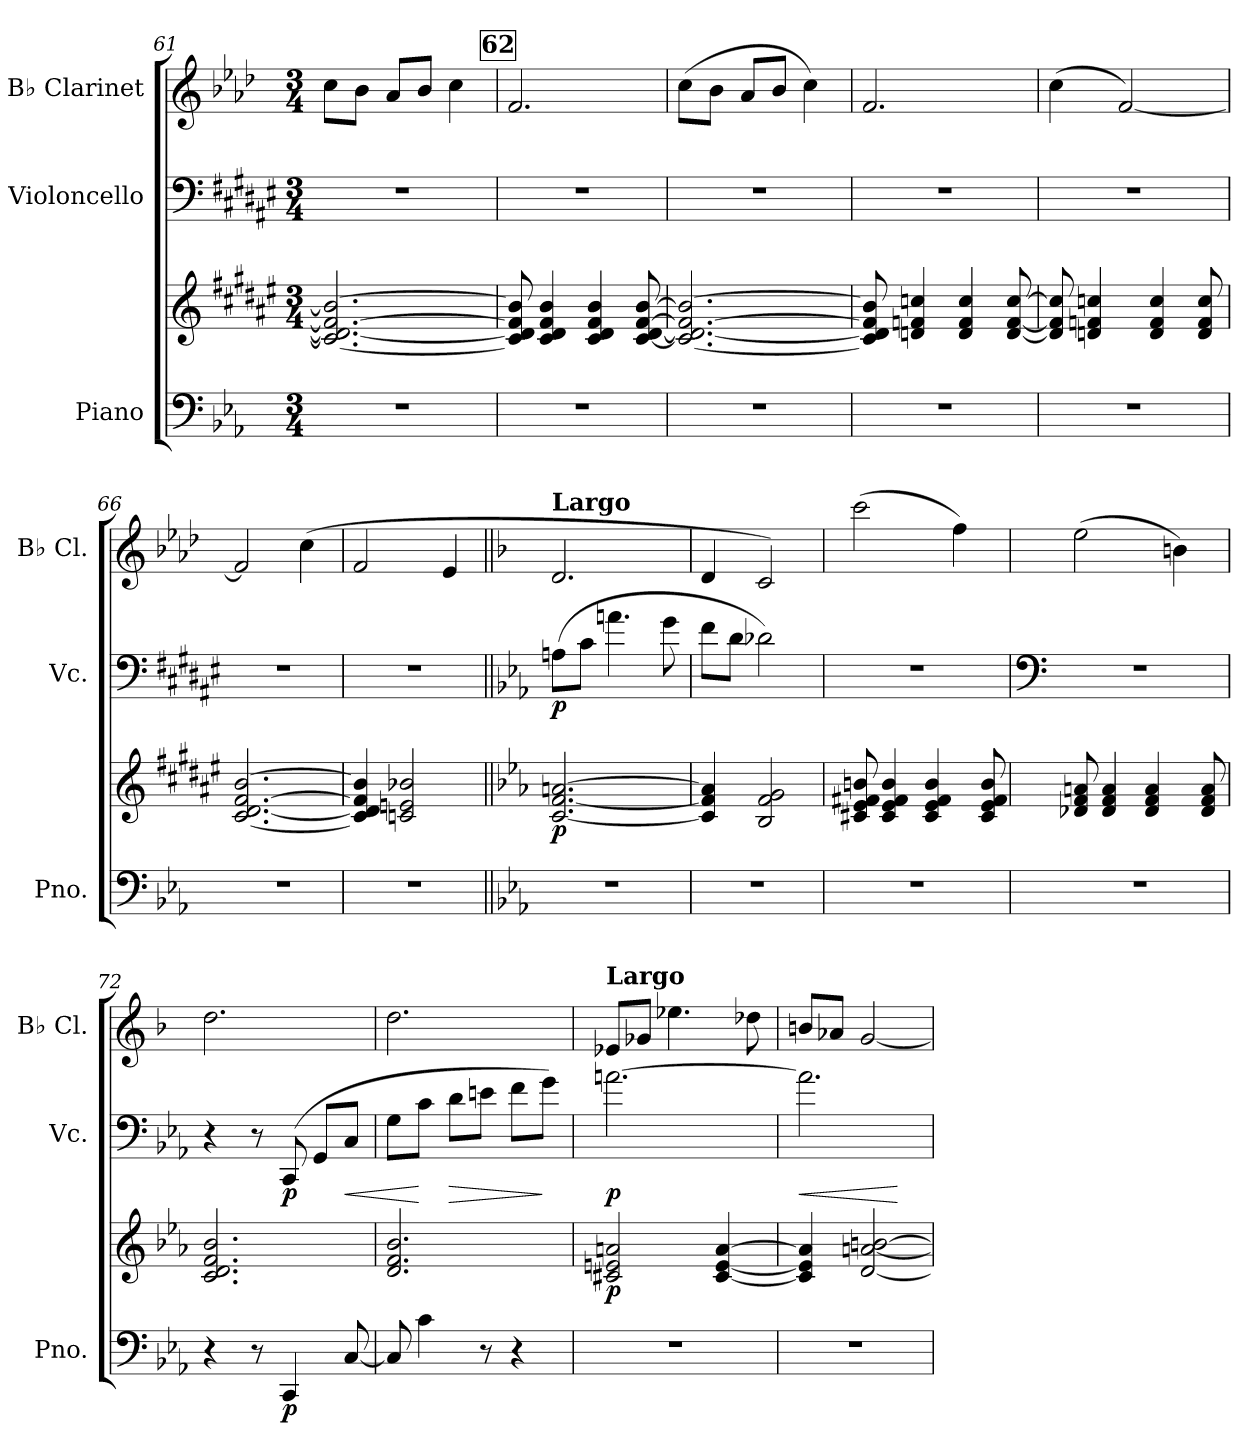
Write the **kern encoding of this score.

**kern	**kern	**dynam	**kern	**dynam	**kern
*part3	*part3	*part3	*part2	*part2	*part1
*staff4	*staff3	*staff3/4	*staff2	*staff2	*staff1
*I"Piano	*	*	*I"Violoncello	*	*I"B♭ Clarinet
*I'Pno.	*	*	*I'Vc.	*	*I'B♭ Cl.
*clefF4	*clefG2	*	*clefF4	*	*clefG2
*	*	*	*	*	*ITrd1c2
*k[b-e-a-]	*k[f#c#g#d#a#e#]	*	*k[f#c#g#d#a#e#]	*	*k[b-e-a-d-g-c-]
*M3/4	*M3/4	*	*M3/4	*	*M3/4
=61	=61	=61	=61	=61	=61
2.r	2.c#/_ 2.d#/_ 2.f#/_ 2.b/_	.	2.r	.	8b-\L
.	.	.	.	.	8a-\J
.	.	.	.	.	8g-/L
.	.	.	.	.	8a-/J
.	.	.	.	.	4b-\
!!LO:LB:g=z
!!LO:REH:place=s1:a:B:fs=14:t=62
=62	=62	=62	=62	=62	=62
2.r	8c#/] 8d#/] 8f#/] 8b/]	.	2.r	.	2.e-/
.	4c#/ 4d#/ 4f#/ 4b/	.	.	.	.
.	4c#/ 4d#/ 4f#/ 4b/	.	.	.	.
.	[8c#/ [8d#/ [8f#/ [8b/	.	.	.	.
=63	=63	=63	=63	=63	=63
2.r	2.c#/_ 2.d#/_ 2.f#/_ 2.b/_	.	2.r	.	(>8b-\L
.	.	.	.	.	8a-\J
.	.	.	.	.	8g-/L
.	.	.	.	.	8a-/J
.	.	.	.	.	4b-\)
=64	=64	=64	=64	=64	=64
2.r	8c#/] 8d#/] 8f#/] 8b/]	.	2.r	.	2.e-/
.	4dn/ 4fn/ 4ccn/	.	.	.	.
.	4d/ 4f/ 4cc/	.	.	.	.
.	[8d/ [8f/ [8cc/	.	.	.	.
=65	=65	=65	=65	=65	=65
2.r	8d/] 8f/] 8cc/]	.	2.r	.	(>4b-\
.	4dn/ 4fn/ 4ccn/	.	.	.	.
.	.	.	.	.	[2e-/)
.	4d/ 4f/ 4cc/	.	.	.	.
.	8d/ 8f/ 8cc/	.	.	.	.
=66	=66	=66	=66	=66	=66
2.r	[2.c#/ [2.d#/ [2.f#/ [2.b/	.	2.r	.	2e-/]
.	.	.	.	.	(>4b-\
=67	=67	=67	=67	=67	=67
2.r	4c#/] 4d#/] 4f#/] 4b/]	.	2.r	.	2e-/
.	2cn/ 2en/ 2b-X/	.	.	.	.
.	.	.	.	.	4d-/
!!LO:PB:g=z
=68||	=68||	=68||	=68||	=68||	=68||
!!LO:REH:place=s1:a:B:fs=14:t=68
*k[b-e-a-]	*k[b-e-a-]	*	*k[b-e-a-]	*	*k[b-e-a-]
!	!	!	!	!	!LO:TX:a:B:t=Largo
!	!	!LO:DY:b	!	!LO:DY:b	!
2.r	[2.c/ [2.f/ [2.an/	p	(>8An\L	p	2.c/
.	.	.	8c\J	.	.
.	.	.	4.an\	.	.
.	.	.	8g\	.	.
=69	=69	=69	=69	=69	=69
2.r	4c/] 4f/] 4a/]	.	8f\L	.	4c/
.	.	.	8d\J	.	.
.	2B-/ 2f/ 2g/	.	2d-X\)	.	2B-/)
=70	=70	=70	=70	=70	=70
*	*	*	*	*	*MM75
2.r	8c#X/ 8e-/ 8f#X/ 8bn/	.	2.r	.	(>2bb-\
.	4c#/ 4e-/ 4f#/ 4b/	.	.	.	.
.	4c#/ 4e-/ 4f#/ 4b/	.	.	.	.
.	.	.	.	.	4ee-\)
.	8c#/ 8e-/ 8f#/ 8b/	.	.	.	.
=71	=71	=71	=71	=71	=71
*	*	*	*clefF4	*	*
2.r	8d-X/ 8f/ 8an/	.	2.r	.	(>2dd\
.	4d-/ 4f/ 4a/	.	.	.	.
.	4d-/ 4f/ 4a/	.	.	.	.
.	.	.	.	.	4an\)
.	8d-/ 8f/ 8a/	.	.	.	.
=72	=72	=72	=72	=72	=72
4r	2.c/ 2.d/ 2.f/ 2.b-/	.	4r	.	2.cc\
8r	.	.	8r	.	.
!	!	!LO:DY:b=2	!	!LO:DY:b	!
4CC/	.	p	(>8CC/	p	.
.	.	.	8GG/L	.	.
!	!	!	!	!LO:HP:b	!
[8C/	.	.	8C/J	<	.
=73	=73	=73	=73	=73	=73
8C/]	2.d/ 2.f/ 2.b-/	.	8G\L	.	2.cc\
4c\	.	.	8c\J	[	.
!	!	!	!	!LO:HP:b	!
.	.	.	8d\L	>	.
8r	.	.	8en\J	.	.
4r	.	.	8f\L	.	.
.	.	.	8g\J)	]	.
!!LO:LB:g=z
=74	=74	=74	=74	=74	=74
!!LO:REH:place=s1:a:B:fs=14:t=74
!	!	!	!	!	!LO:TX:a:B:t=Largo
!	!	!LO:DY:b	!	!LO:DY:b	!
2.r	2c#X/ 2en/ 2an/	p	[2.an\	p	8d-X/L
.	.	.	.	.	8f-X/J
.	.	.	.	.	4.dd-X\
.	[4c#/ [4e/ [4a/	.	.	.	.
.	.	.	.	.	8cc-X\
=75	=75	=75	=75	=75	=75
!	!	!	!	!LO:HP:b	!
2.r	4c#/] 4e/] 4a/]	.	2.a\]	<	8an/L
.	.	.	.	.	8g-X/J
.	[2d/ [2an/ [2bn/	.	.	.	[2f/
.	.	.	.	[	.
=	=	=	=	=	=
*-	*-	*-	*-	*-	*-
